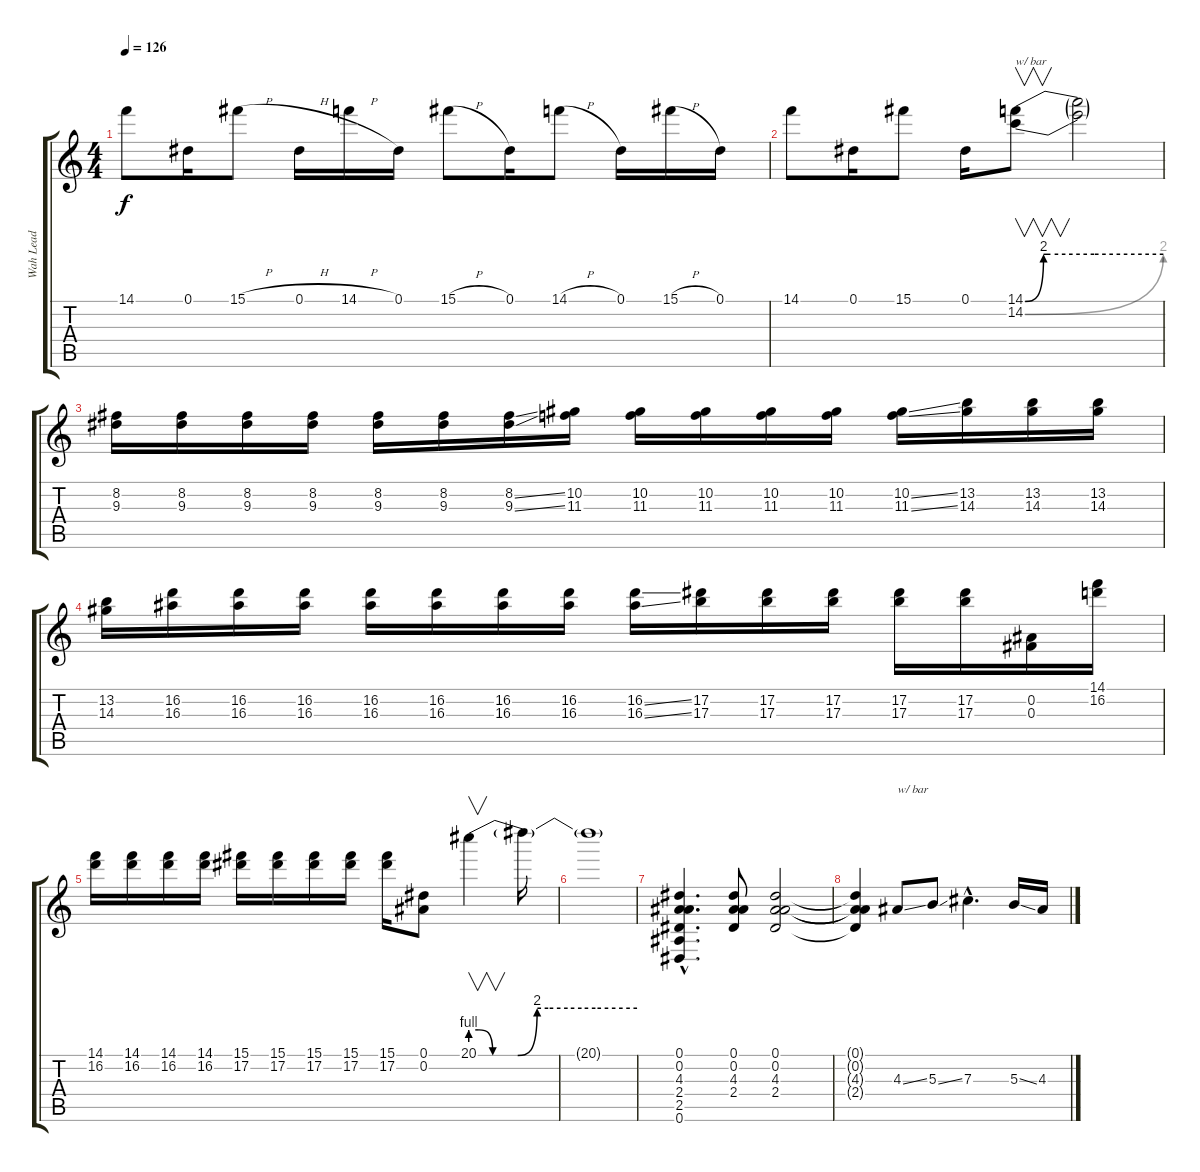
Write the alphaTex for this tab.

\track ("Wah Lead" "Wah Lead") {instrument distortionguitar}
\staff {score tabs}
\tuning (Eb4 Bb3 Gb3 Db3 Ab2 Eb2) {hide}
\ts (4 4)
\tempo 126
\clef g2
\ks c
14.1.8{dy f} 0.1.16 15.1{h}.8 0.1{h}.16 14.1{h}.16 0.1.16 15.1{h}.8 0.1.16 14.1{h}.8 0.1.16 15.1{h}.16 0.1.16 |
14.1.8 0.1.16 15.1.8 0.1.16 (14.1{be (custom 0 0 8 8 11 8 30 8 60 8)} 14.2{be (bend 0 0 60 8)}).8{v txt "w/ bar"} (14.1{t} 14.2{t}).2 |
(8.2 9.3).16 (8.2 9.3).16 (8.2 9.3).16 (8.2 9.3).16 (8.2 9.3).16 (8.2 9.3).16 (8.2{ss} 9.3{ss}).16 (10.2 11.3).16 (10.2 11.3).16 (10.2 11.3).16 (10.2 11.3).16 (10.2 11.3).16 (10.2{ss} 11.3{ss}).16 (13.2 14.3).16 (13.2 14.3).16 (13.2 14.3).16 |
(13.2 14.3).16 (16.2 16.3).16 (16.2 16.3).16 (16.2 16.3).16 (16.2 16.3).16 (16.2 16.3).16 (16.2 16.3).16 (16.2 16.3).16 (16.2{ss} 16.3{ss}).16 (17.2 17.3).16 (17.2 17.3).16 (17.2 17.3).16 (17.2 17.3).16 (17.2 17.3).16 (0.2 0.3).16 (14.1 16.2).16 |
(14.1 16.2).16 (14.1 16.2).16 (14.1 16.2).16 (14.1 16.2).16 (15.1 17.2).16 (15.1 17.2).16 (15.1 17.2).16 (15.1 17.2).16 (15.1 17.2).16 (0.1 0.2).8 20.1{be (custom 0 4 3 4 8 0 10 0 15 0 17 0 24 8 28 8 35 8 40 8 45 8 60 8)}.4{v} 20.1{t}.16 |
20.1{t}.1 |
(0.1{hac} 0.2{hac} 4.3{hac} 2.4{hac} 2.5{hac} 0.6{hac}).4{d} (0.1 0.2 4.3 2.4).8 (0.1 0.2 4.3 2.4).2 |
(0.1{t} 0.2{t} 4.3{t} 2.4{t}).4 4.3{ss}.8{txt "w/ bar"} 5.3{ss}.8 7.3{hac}.4{d} 5.3{ss}.16 4.3{ss}.16
